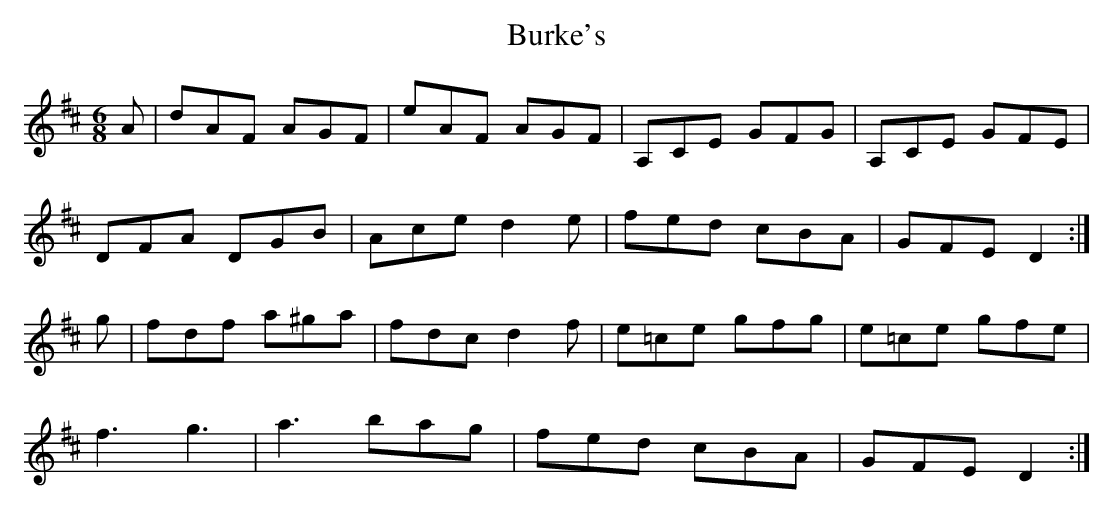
X:1
T:Burke's
M:6/8
L:1/8
K:D Major
A|dAF AGF|eAF AGF|A,CE GFG|A,CE GFE|!
DFA DGB|Ace d2e|fed cBA|GFE D2:|!
g|fdf a^ga|fdc d2f|e=ce gfg|e=ce gfe|!
f3 g3|a3 bag|fed cBA|GFE D2:|!
